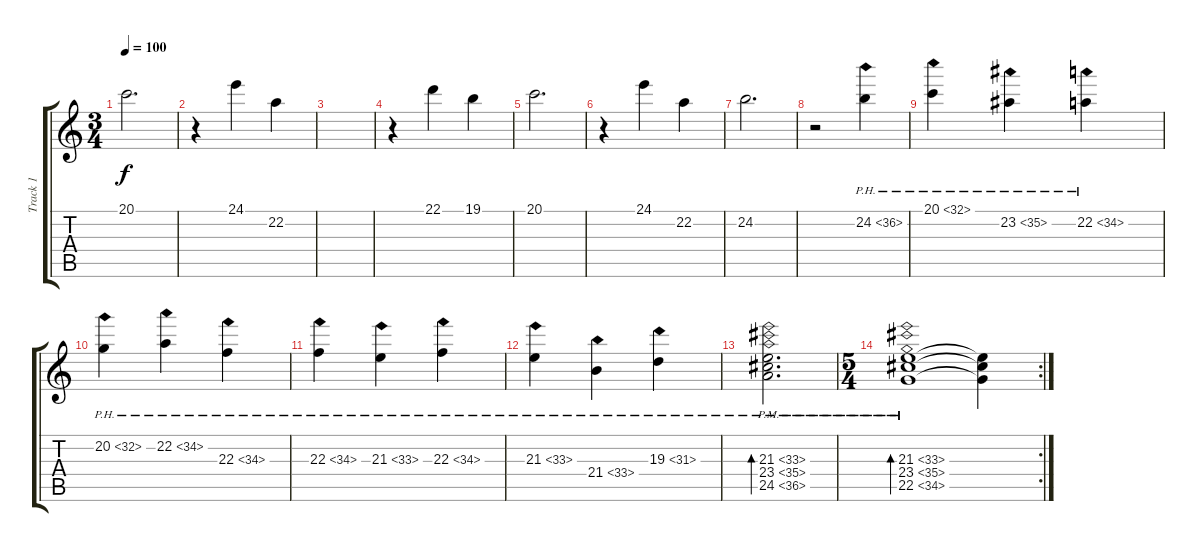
\track ("Track 1" "Track 1") {instrument musicbox}
\staff {score tabs}
\tuning (E4 B3 G3 D3 A2 E2) {hide}
\ts (3 4)
\tempo 100
\clef g2
\ks c
20.1.2{d dy f} |
r.4 24.1.4 22.2.4 |
|
r.4 22.1.4 19.1.4 |
20.1.2{d} |
r.4 24.1.4 22.2.4 |
24.2.2{d} |
r.2 24.2{ph 12}.4 |
20.1{ph 12}.4 23.2{ph 12}.4 22.2{ph 12}.4 |
20.2{ph 12}.4 22.2{ph 12}.4 22.3{ph 12}.4 |
22.3{ph 12}.4 21.3{ph 12}.4 22.3{ph 12}.4 |
21.3{ph 12}.4 21.4{ph 12}.4 19.3{ph 12}.4 |
(21.3{ph 12} 23.4{ph 12 pm} 24.5{ph 12 pm}).2{d bd 240} |
\rc 2
\ts (5 4)
(21.3{ph 12} 23.4{ph 12 pm} 22.5{ph 12 pm}).1{bd 240} (21.3{t} 23.4{t} 22.5{t}).4
